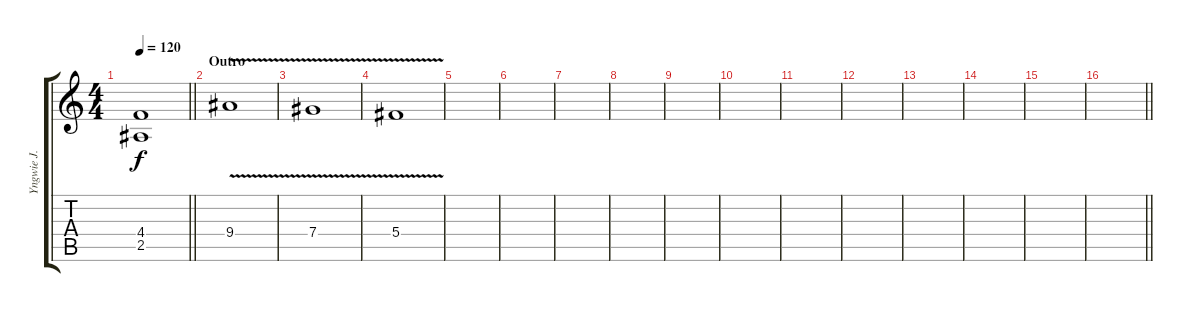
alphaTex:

\track ("Yngwie J. Malmsteen" "Yngwie J. ") {instrument overdrivenguitar}
\staff {score tabs}
\tuning (Eb4 Bb3 Gb3 Db3 Ab2 Eb2) {hide}
\ts (4 4)
\tempo 120
\clef g2
\barLineRight lightlight
\ks c
(4.4 2.5).1{dy f} |
\section ("" "Outro")
9.4{v}.1 |
7.4{v}.1 |
5.4{v}.1 |
|
|
|
|
|
|
|
|
|
|
|
\barLineRight lightlight
